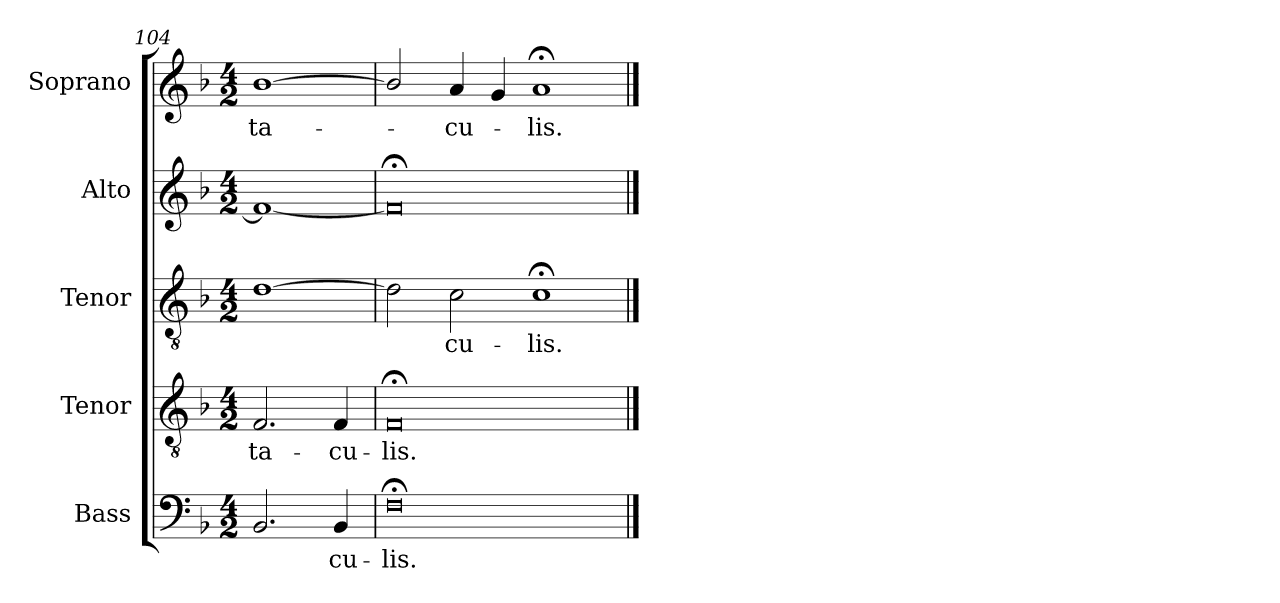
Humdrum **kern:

**kern	**text	**kern	**text	**kern	**text	**kern	**kern	**text
*part5	*part5	*part4	*part4	*part3	*part3	*part2	*part1	*part1
*staff5	*staff5	*staff4	*staff4	*staff3	*staff3	*staff2	*staff1	*staff1
*I"Bass	*	*I"Tenor	*	*I"Tenor	*	*I"Alto	*I"Soprano	*
*I'B.	*	*I'T.	*	*I'T.	*	*I'A.	*I'S.	*
*clefF4	*	*clefGv2	*	*clefGv2	*	*clefG2	*clefG2	*
*	*	*ITrd7c12	*	*ITrd7c12	*	*	*	*
*k[b-]	*	*k[b-]	*	*k[b-]	*	*k[b-]	*k[b-]	*
*F:	*	*F:	*	*F:	*	*F:	*F:	*
*M4/2	*	*M4/2	*	*M4/2	*	*M4/2	*M4/2	*
=104	=104	=104	=104	=104	=104	=104	=104	=104
!	!	!	!LO:LY:b:color=#000000	!	!	!	!	!
!	!	!	!	!	!	!	!	!LO:LY:b:color=#000000
2.BB-i/	.	2.FFi/	-ta-	[1Di	.	1fi_	[1b-i	-ta-
!	!LO:LY:b:color=#000000	!	!	!	!	!	!	!
!	!	!	!LO:LY:b:color=#000000	!	!	!	!	!
4BB-i/	-cu-	4FFi/	-cu-	.	.	.	.	.
=105	=105	=105	=105	=105	=105	=105	=105	=105
!	!LO:LY:b:color=#000000	!	!	!	!	!	!	!
!	!	!	!LO:LY:b:color=#000000	!	!	!	!	!
0F;i	-lis.	0FF;i	-lis.	2Di\]	.	0f;i]	2b-i/]	.
!	!	!	!	!	!LO:LY:b:color=#000000	!	!	!
!	!	!	!	!	!	!	!	!LO:LY:b:color=#000000
.	.	.	.	2Ci\	-cu-	.	4ai/	-cu-
.	.	.	.	.	.	.	4gi/	.
!	!	!	!	!	!LO:LY:b:color=#000000	!	!	!
!	!	!	!	!	!	!	!	!LO:LY:b:color=#000000
.	.	.	.	1C;i	-lis.	.	1a;i	-lis.
==	==	==	==	==	==	==	==	==
*-	*-	*-	*-	*-	*-	*-	*-	*-
